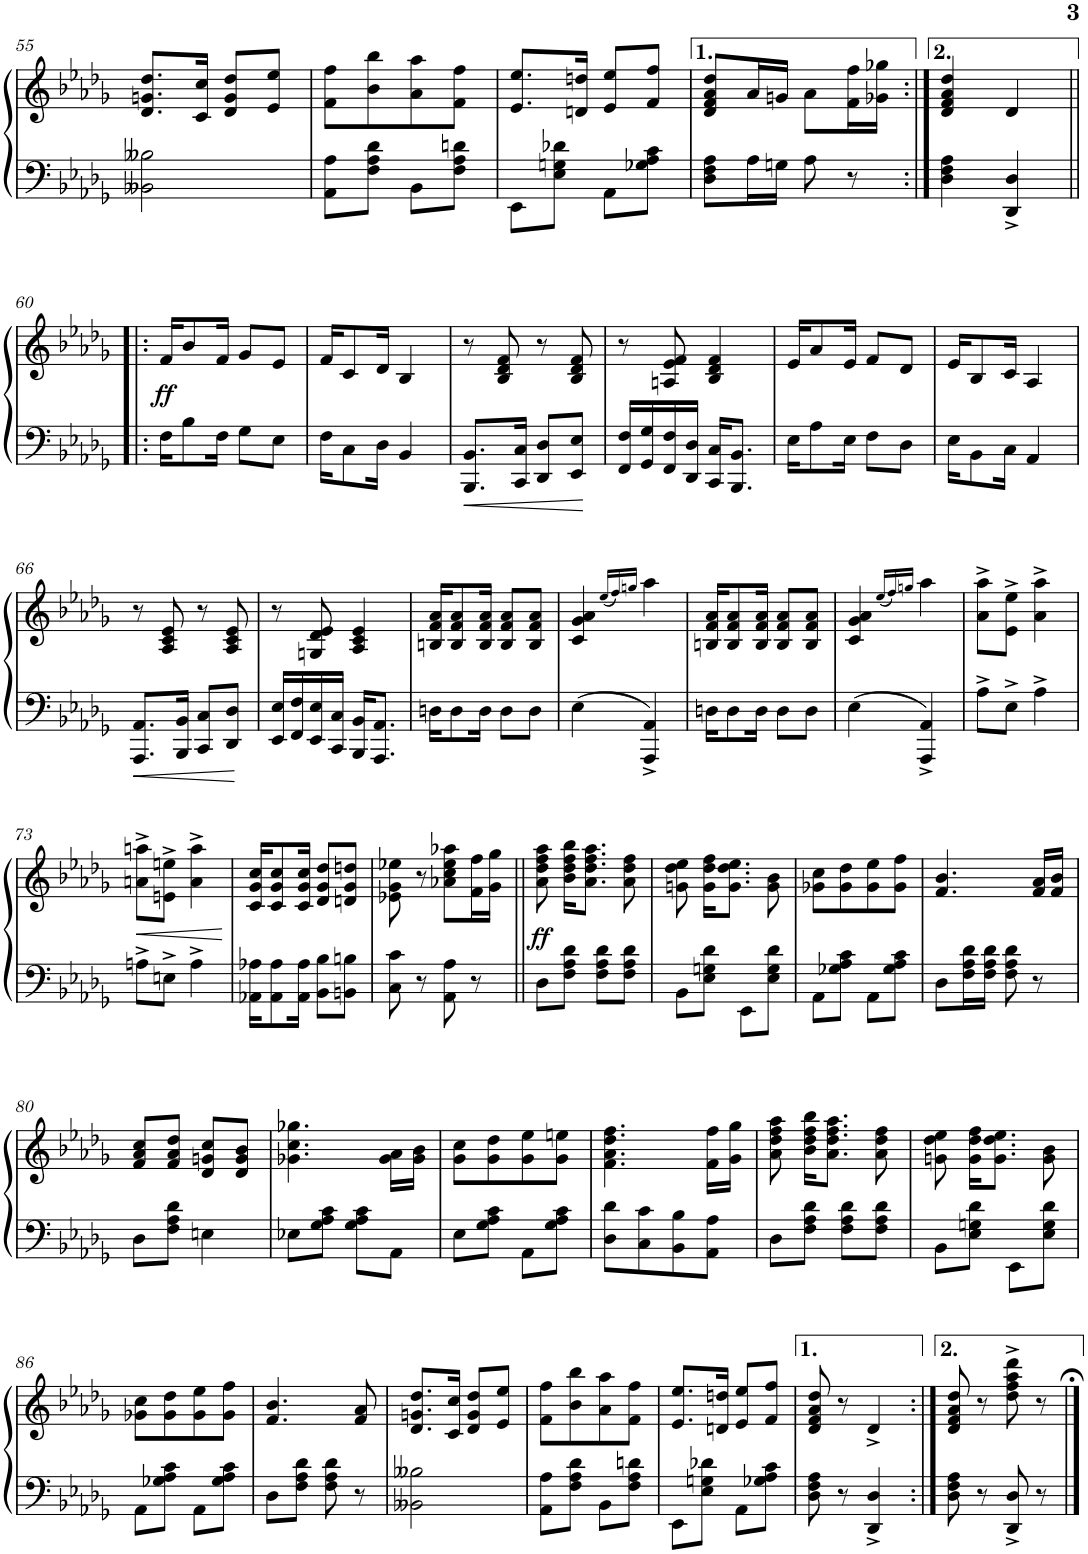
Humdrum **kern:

**kern	**kern	**dynam
*part1	*part1	*part1
*staff2	*staff1	*staff1/2
*I"Piano	*	*
*I'Pno.	*	*
!!LO:PB:g=z
*clefF4	*clefG2	*
*k[b-e-a-d-g-]	*k[b-e-a-d-g-]	*
*M2/4	*M2/4	*
=55	=55	=55
2BB--X\ 2B--X\	8.d-/ 8.gn/ 8.dd-/L	.
.	16c/ 16cc/Jk	.
.	8d-/ 8g/ 8dd-/L	.
.	8e-/ 8ee-/J	.
=56	=56	=56
8AA-\ 8A-\L	8f\ 8ff\L	.
8F\ 8A-\ 8d-\J	8b-\ 8bb-\	.
8BB-\L	8a-\ 8aa-\	.
8F\ 8A-\ 8dn\J	8f\ 8ff\J	.
=57	=57	=57
8EE-\L	8.e-/ 8.ee-/L	.
8E-\ 8Gn\ 8d-X\J	.	.
.	16dn/ 16ddn/Jk	.
8AA-\L	8e-/ 8ee-/L	.
8G-X\ 8A-\ 8c\J	8f/ 8ff/J	.
=58	=58	=58
8D-\ 8F\ 8A-\L	8d-/ 8f/ 8a-/ 8dd-/L	.
16A-\L	16a-/L	.
16Gn\JJ	16gn/JJ	.
8A-\	8a-\L	.
8r	16f\ 16ff\L	.
.	16g-X\ 16gg-X\JJ	.
=59:|!	=59:|!	=59:|!
4D-\ 4F\ 4A-\	4d-/ 4f/ 4a-/ 4dd-/	.
4DD-/^ 4D-/^	4d-/	.
!!LO:LB:g=z
=60!|:	=60!|:	=60!|:
!	!	!LO:DY:b
16F\KL	16f/KL	ff
8B-\	8b-/	.
16F\Jk	16f/Jk	.
8G-\L	8g-/L	.
8E-\J	8e-/J	.
=61	=61	=61
16F\KL	16f/KL	.
8C\	8c/	.
16D-\Jk	16d-/Jk	.
4BB-/	4B-/	.
=62	=62	=62
8.BBB-/ 8.BB-/L	8r	.
.	8B-/ 8d-/ 8f/	.
16CC/ 16C/Jk	.	.
8DD-/ 8D-/L	8r	.
8EE-/ 8E-/J	8B-/ 8d-/ 8f/	.
=63	=63	=63
16FF/ 16F/LL	8r	.
16GG-/ 16G-/	.	.
16FF/ 16F/	8An/ 8e-/ 8f/	.
16DD-/ 16D-/JJ	.	.
16CC/ 16C/KL	4B-/ 4d-/ 4f/	.
8.BBB-/ 8.BB-/J	.	.
=64	=64	=64
16E-\KL	16e-/KL	.
8A-\	8a-/	.
16E-\Jk	16e-/Jk	.
8F\L	8f/L	.
8D-\J	8d-/J	.
=65	=65	=65
16E-\KL	16e-/KL	.
8BB-\	8B-/	.
16C\Jk	16c/Jk	.
4AA-/	4A-/	.
!!LO:LB:g=z
=66	=66	=66
8.AAA-/ 8.AA-/L	8r	.
.	8A-/ 8c/ 8e-/	.
16BBB-/ 16BB-/Jk	.	.
8CC/ 8C/L	8r	.
8DD-/ 8D-/J	8A-/ 8c/ 8e-/	.
=67	=67	=67
16EE-/ 16E-/LL	8r	.
16FF/ 16F/	.	.
16EE-/ 16E-/	8Gn/ 8d-/ 8e-/	.
16CC/ 16C/JJ	.	.
16BBB-/ 16BB-/KL	4A-/ 4c/ 4e-/	.
8.AAA-/ 8.AA-/J	.	.
=68	=68	=68
16Dn\KL	16Bn/ 16f/ 16a-/KL	.
8D\	8B/ 8f/ 8a-/	.
16D\Jk	16B/ 16f/ 16a-/Jk	.
8D\L	8B/ 8f/ 8a-/L	.
8D\J	8B/ 8f/ 8a-/J	.
=69	=69	=69
4E-\	4c/ 4g-/ 4a-/	.
.	(16qee-/LL	.
.	16qff/)	.
.	16qggn/JJ	.
4AAA-/^ 4AA-/^	4aa-\	.
=70	=70	=70
16Dn\KL	16Bn/ 16f/ 16a-/KL	.
8D\	8B/ 8f/ 8a-/	.
16D\Jk	16B/ 16f/ 16a-/Jk	.
8D\L	8B/ 8f/ 8a-/L	.
8D\J	8B/ 8f/ 8a-/J	.
=71	=71	=71
4E-\	4c/ 4g-/ 4a-/	.
.	(16qee-/LL	.
.	16qff/)	.
.	16qggn/JJ	.
4AAA-/^ 4AA-/^	4aa-\	.
=72	=72	=72
8A-^\L	8a-\^ 8aa-\^L	.
8E-^\J	8e-\^ 8ee-\^J	.
4A-^\	4a-\^ 4aa-\^	.
!!LO:LB:g=z
=73	=73	=73
!	!	!LO:HP:b
8An^\L	8an\^ 8aan\^L	<
8En^\J	8en\^ 8een\^J	.
4A^\	4a\^ 4aa\^	.
.	.	[
=74	=74	=74
16AA-X\ 16A-X\KL	16c/ 16g-/ 16cc/KL	.
8AA-\ 8A-\	8c/ 8g-/ 8cc/	.
16AA-\ 16A-\Jk	16c/ 16g-/ 16cc/Jk	.
8BB-\ 8B-\L	8d-/ 8g-/ 8dd-/L	.
8BBn\ 8Bn\J	8dn/ 8g-/ 8ddn/J	.
=75	=75	=75
8C\ 8c\	8e-X\ 8g-\ 8ee-X\	.
8r	8r	.
8AA-\ 8A-\	8a-X\ 8cc\ 8ee-\ 8aa-X\L	.
8r	16f\ 16ff\L	.
.	16g-\ 16gg-\JJ	.
=76||	=76||	=76||
!	!	!LO:DY:b
8D-\L	8a-\ 8dd-\ 8ff\ 8aa-\	ff
8F\ 8A-\ 8d-\J	16b-\ 16dd-\ 16ff\ 16bb-\KL	.
.	8.a-\ 8.dd-\ 8.ff\ 8.aa-\J	.
8F\ 8A-\ 8d-\L	.	.
8F\ 8A-\ 8d-\J	8a-\ 8dd-\ 8ff\	.
=77	=77	=77
8BB-\L	8gn\ 8dd-\ 8ee-\	.
8E-\ 8Gn\ 8d-\J	16g\ 16dd-\ 16ff\KL	.
.	8.g\ 8.dd-\ 8.ee-\J	.
8EE-\L	.	.
8E-\ 8G\ 8d-\J	8g\ 8b-\	.
=78	=78	=78
8AA-\L	8g-X\ 8cc\L	.
8G-X\ 8A-\ 8c\J	8g-\ 8dd-\	.
8AA-\L	8g-\ 8ee-\	.
8G-\ 8A-\ 8c\J	8g-\ 8ff\J	.
=79	=79	=79
8D-\L	4.f/ 4.b-/	.
16F\ 16A-\ 16d-\L	.	.
16F\ 16A-\ 16d-\JJ	.	.
8F\ 8A-\ 8d-\	.	.
8r	16f/ 16a-/LL	.
.	16f/ 16b-/JJ	.
!!LO:LB:g=z
=80	=80	=80
8D-\L	8f/ 8a-/ 8cc/L	.
8F\ 8A-\ 8d-\J	8f/ 8a-/ 8dd-/J	.
4En\	8d-/ 8gn/ 8cc/L	.
.	8d-/ 8g/ 8b-/J	.
=81	=81	=81
8E-X\L	4.g-X\ 4.cc\ 4.gg-X\	.
8G-\ 8A-\ 8c\J	.	.
8G-\ 8A-\ 8c\L	.	.
8AA-\J	16g-\ 16a-\LL	.
.	16g-\ 16b-\JJ	.
=82	=82	=82
8E-\L	8g-\ 8cc\L	.
8G-\ 8A-\ 8c\J	8g-\ 8dd-\	.
8AA-\L	8g-\ 8ee-\	.
8G-\ 8A-\ 8c\J	8g-\ 8een\J	.
=83	=83	=83
8D-\ 8d-\L	4.f\ 4.a-\ 4.dd-\ 4.ff\	.
8C\ 8c\	.	.
8BB-\ 8B-\	.	.
8AA-\ 8A-\J	16f\ 16ff\LL	.
.	16g-\ 16gg-\JJ	.
=84	=84	=84
8D-\L	8a-\ 8dd-\ 8ff\ 8aa-\	.
8F\ 8A-\ 8d-\J	16b-\ 16dd-\ 16ff\ 16bb-\KL	.
.	8.a-\ 8.dd-\ 8.ff\ 8.aa-\J	.
8F\ 8A-\ 8d-\L	.	.
8F\ 8A-\ 8d-\J	8a-\ 8dd-\ 8ff\	.
=85	=85	=85
8BB-\L	8gn\ 8dd-\ 8ee-\	.
8E-\ 8Gn\ 8d-\J	16g\ 16dd-\ 16ff\KL	.
.	8.g\ 8.dd-\ 8.ee-\J	.
8EE-\L	.	.
8E-\ 8G\ 8d-\J	8g\ 8b-\	.
!!LO:LB:g=z
=86	=86	=86
8AA-\L	8g-X\ 8cc\L	.
8G-X\ 8A-\ 8c\J	8g-\ 8dd-\	.
8AA-\L	8g-\ 8ee-\	.
8G-\ 8A-\ 8c\J	8g-\ 8ff\J	.
=87	=87	=87
8D-\L	4.f/ 4.b-/	.
8F\ 8A-\ 8d-\J	.	.
8F\ 8A-\ 8d-\	.	.
8r	8f/ 8a-/	.
=88	=88	=88
2BB--X\ 2B--X\	8.d-/ 8.gn/ 8.dd-/L	.
.	16c/ 16cc/Jk	.
.	8d-/ 8g/ 8dd-/L	.
.	8e-/ 8ee-/J	.
=89	=89	=89
8AA-\ 8A-\L	8f\ 8ff\L	.
8F\ 8A-\ 8d-\J	8b-\ 8bb-\	.
8BB-\L	8a-\ 8aa-\	.
8F\ 8A-\ 8dn\J	8f\ 8ff\J	.
=90	=90	=90
8EE-\L	8.e-/ 8.ee-/L	.
8E-\ 8Gn\ 8d-X\J	.	.
.	16dn/ 16ddn/Jk	.
8AA-\L	8e-/ 8ee-/L	.
8G-X\ 8A-\ 8c\J	8f/ 8ff/J	.
=91	=91	=91
8D-\ 8F\ 8A-\	8d-/ 8f/ 8a-/ 8dd-/	.
8r	8r	.
4DD-/^ 4D-/^	4d-^/	.
=92:|!	=92:|!	=92:|!
8D-\ 8F\ 8A-\	8d-/ 8f/ 8a-/ 8dd-/	.
8r	8r	.
8DD-/^ 8D-/^	8dd-\^ 8ff\^ 8aa-\^ 8ddd-\^	.
8r	8r	.
==	==	==
*-	*-	*-
